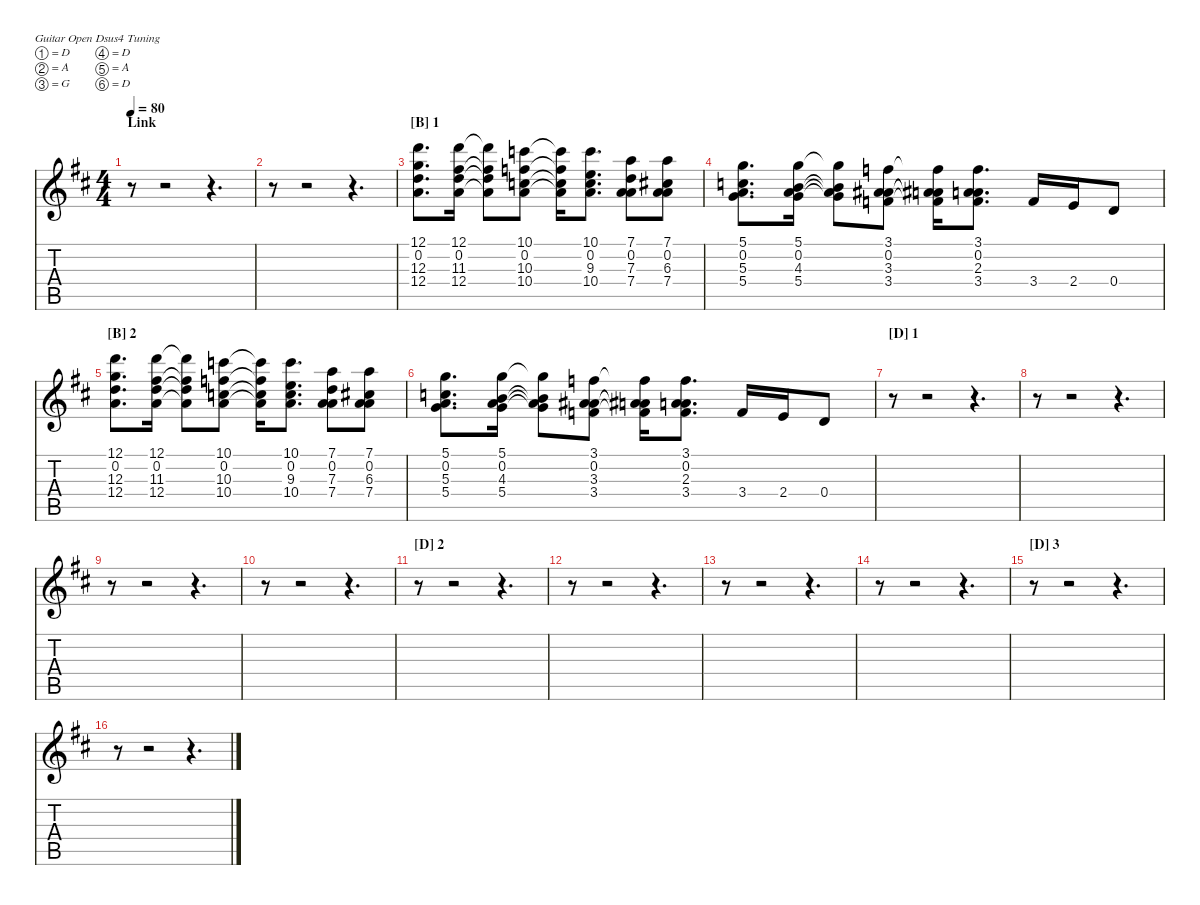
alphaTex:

\hideDynamics
\bracketExtendMode nobrackets
\singleTrackTrackNamePolicy hidden
\multiTrackTrackNamePolicy hidden
\otherSystemsTrackNameOrientation horizontal
\track ("Guitar 2" "E-Gt") {solo instrument distortionguitar}
\staff {score tabs}
\tuning (D4 A3 G3 D3 A2 D2)
\ts (4 4)
\section ("" "Link")
\tempo 80
\clef g2
\ks d
r.8{dy f beam Down} r.2{beam Down} r.4{d beam Down} |
r.8{beam Down} r.2{beam Down} r.4{d beam Down} |
\section ("B" "1")
(12.1{acc forcenatural} 0.2{acc forcenatural} 12.3{acc forcenatural} 12.4{acc forcenatural}).8{d beam Down} (12.1{acc forcenatural} 0.2{acc forcenatural} 11.3{acc #} 12.4{acc forcenatural}).16{beam Down} (12.1{t acc forcenatural} 0.2{t acc forcenatural} 11.3{t acc #} 12.4{t acc forcenatural}).8{beam Down} (10.1{acc forcenatural} 0.2{acc forcenatural} 10.3{acc forcenatural} 10.4{acc forcenatural}).8{beam Down} (10.1{t acc forcenatural} 0.2{t acc forcenatural} 10.3{t acc forcenatural} 10.4{t acc forcenatural}).16{beam Down} (10.1{acc forcenatural} 0.2{acc forcenatural} 9.3{acc forcenatural} 10.4{acc forcenatural}).8{d beam Down} (7.1{acc forcenatural} 0.2{acc forcenatural} 7.3{acc forcenatural} 7.4{acc forcenatural}).8{beam Down} (7.1{acc forcenatural} 0.2{acc forcenatural} 6.3{acc #} 7.4{acc forcenatural}).8{beam Down} |
(5.1{acc forcenatural} 0.2{acc forcenatural} 5.3{acc forcenatural} 5.4{acc forcenatural}).8{d beam Down} (5.1{acc forcenatural} 0.2{acc forcenatural} 4.3{acc forcenatural} 5.4{acc forcenatural}).16{beam Down} (5.1{t acc forcenatural} 0.2{t acc forcenatural} 4.3{t acc forcenatural} 5.4{t acc forcenatural}).8{beam Down} (3.1{acc forcenatural} 0.2{acc forcenatural} 3.3{acc #} 3.4{acc forcenatural}).8{beam Down} (3.1{t acc forcenatural} 0.2{t acc forcenatural} 3.3{t acc #} 3.4{t acc forcenatural}).16{beam Down} (3.1{acc forcenatural} 0.2{acc forcenatural} 2.3{acc forcenatural} 3.4{acc forcenatural}).8{d beam Down} 3.4{acc forcenatural}.16{beam Up} 2.4{acc forcenatural}.16{beam Up} 0.4{acc forcenatural}.8{beam Up} |
\section ("B" "2")
(12.1{acc forcenatural} 0.2{acc forcenatural} 12.3{acc forcenatural} 12.4{acc forcenatural}).8{d beam Down} (12.1{acc forcenatural} 0.2{acc forcenatural} 11.3{acc #} 12.4{acc forcenatural}).16{beam Down} (12.1{t acc forcenatural} 0.2{t acc forcenatural} 11.3{t acc #} 12.4{t acc forcenatural}).8{beam Down} (10.1{acc forcenatural} 0.2{acc forcenatural} 10.3{acc forcenatural} 10.4{acc forcenatural}).8{beam Down} (10.1{t acc forcenatural} 0.2{t acc forcenatural} 10.3{t acc forcenatural} 10.4{t acc forcenatural}).16{beam Down} (10.1{acc forcenatural} 0.2{acc forcenatural} 9.3{acc forcenatural} 10.4{acc forcenatural}).8{d beam Down} (7.1{acc forcenatural} 0.2{acc forcenatural} 7.3{acc forcenatural} 7.4{acc forcenatural}).8{beam Down} (7.1{acc forcenatural} 0.2{acc forcenatural} 6.3{acc #} 7.4{acc forcenatural}).8{beam Down} |
(5.1{acc forcenatural} 0.2{acc forcenatural} 5.3{acc forcenatural} 5.4{acc forcenatural}).8{d beam Down} (5.1{acc forcenatural} 0.2{acc forcenatural} 4.3{acc forcenatural} 5.4{acc forcenatural}).16{beam Down} (5.1{t acc forcenatural} 0.2{t acc forcenatural} 4.3{t acc forcenatural} 5.4{t acc forcenatural}).8{beam Down} (3.1{acc forcenatural} 0.2{acc forcenatural} 3.3{acc #} 3.4{acc forcenatural}).8{beam Down} (3.1{t acc forcenatural} 0.2{t acc forcenatural} 3.3{t acc #} 3.4{t acc forcenatural}).16{beam Down} (3.1{acc forcenatural} 0.2{acc forcenatural} 2.3{acc forcenatural} 3.4{acc forcenatural}).8{d beam Down} 3.4{acc forcenatural}.16{beam Up} 2.4{acc forcenatural}.16{beam Up} 0.4{acc forcenatural}.8{beam Up} |
\section ("D" "1")
r.8{beam Down} r.2{beam Down} r.4{d beam Down} |
r.8{beam Down} r.2{beam Down} r.4{d beam Down} |
r.8{beam Down} r.2{beam Down} r.4{d beam Down} |
r.8{beam Down} r.2{beam Down} r.4{d beam Down} |
\section ("D" "2")
r.8{beam Down} r.2{beam Down} r.4{d beam Down} |
r.8{beam Down} r.2{beam Down} r.4{d beam Down} |
r.8{beam Down} r.2{beam Down} r.4{d beam Down} |
r.8{beam Down} r.2{beam Down} r.4{d beam Down} |
\section ("D" "3")
r.8{beam Down} r.2{beam Down} r.4{d beam Down} |
r.8{beam Down} r.2{beam Down} r.4{d beam Down}
